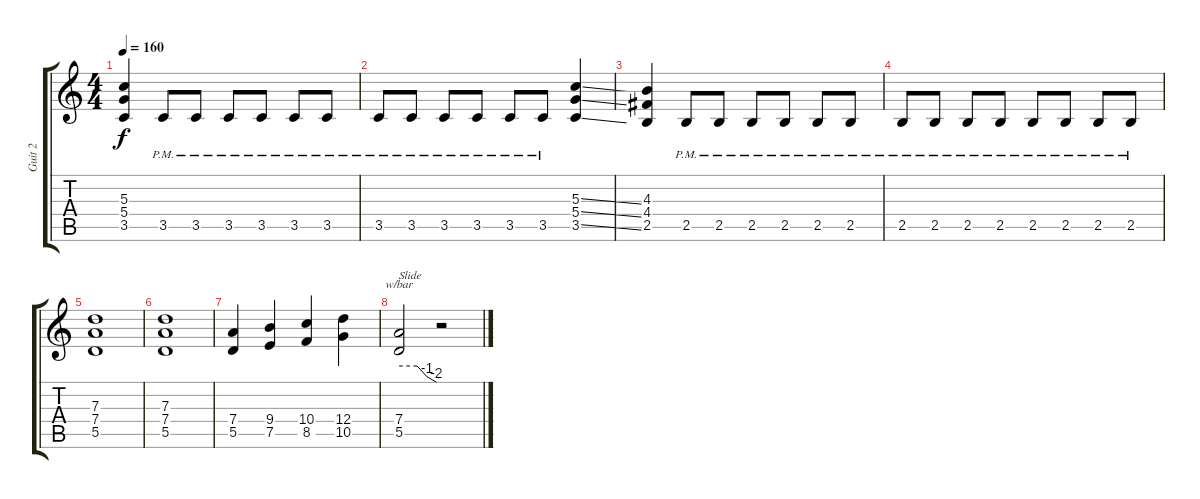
\track ("Guit 2" "Guit 2") {instrument distortionguitar}
\staff {score tabs}
\tuning (E4 B3 G3 D3 A2 E2) {hide}
\ts (4 4)
\tempo 160
\clef g2
\ks c
(5.3 5.4 3.5).4{dy f} 3.5{pm}.8 3.5{pm}.8 3.5{pm}.8 3.5{pm}.8 3.5{pm}.8 3.5{pm}.8 |
3.5{pm}.8 3.5{pm}.8 3.5{pm}.8 3.5{pm}.8 3.5{pm}.8 3.5{pm}.8 (5.3{ss} 5.4{ss} 3.5{ss}).4 |
(4.3 4.4 2.5).4 2.5{pm}.8 2.5{pm}.8 2.5{pm}.8 2.5{pm}.8 2.5{pm}.8 2.5{pm}.8 |
2.5{pm}.8 2.5{pm}.8 2.5{pm}.8 2.5{pm}.8 2.5{pm}.8 2.5{pm}.8 2.5{pm}.8 2.5{pm}.8 |
(7.3 7.4 5.5).1 |
(7.3 7.4 5.5).1 |
(7.4 5.5).4 (9.4 7.5).4 (10.4 8.5).4 (12.4 10.5).4 |
(7.4 5.5).2{tbe (custom default 0 0 29 0 45 -4 60 -8) txt "Slide"} r.2
